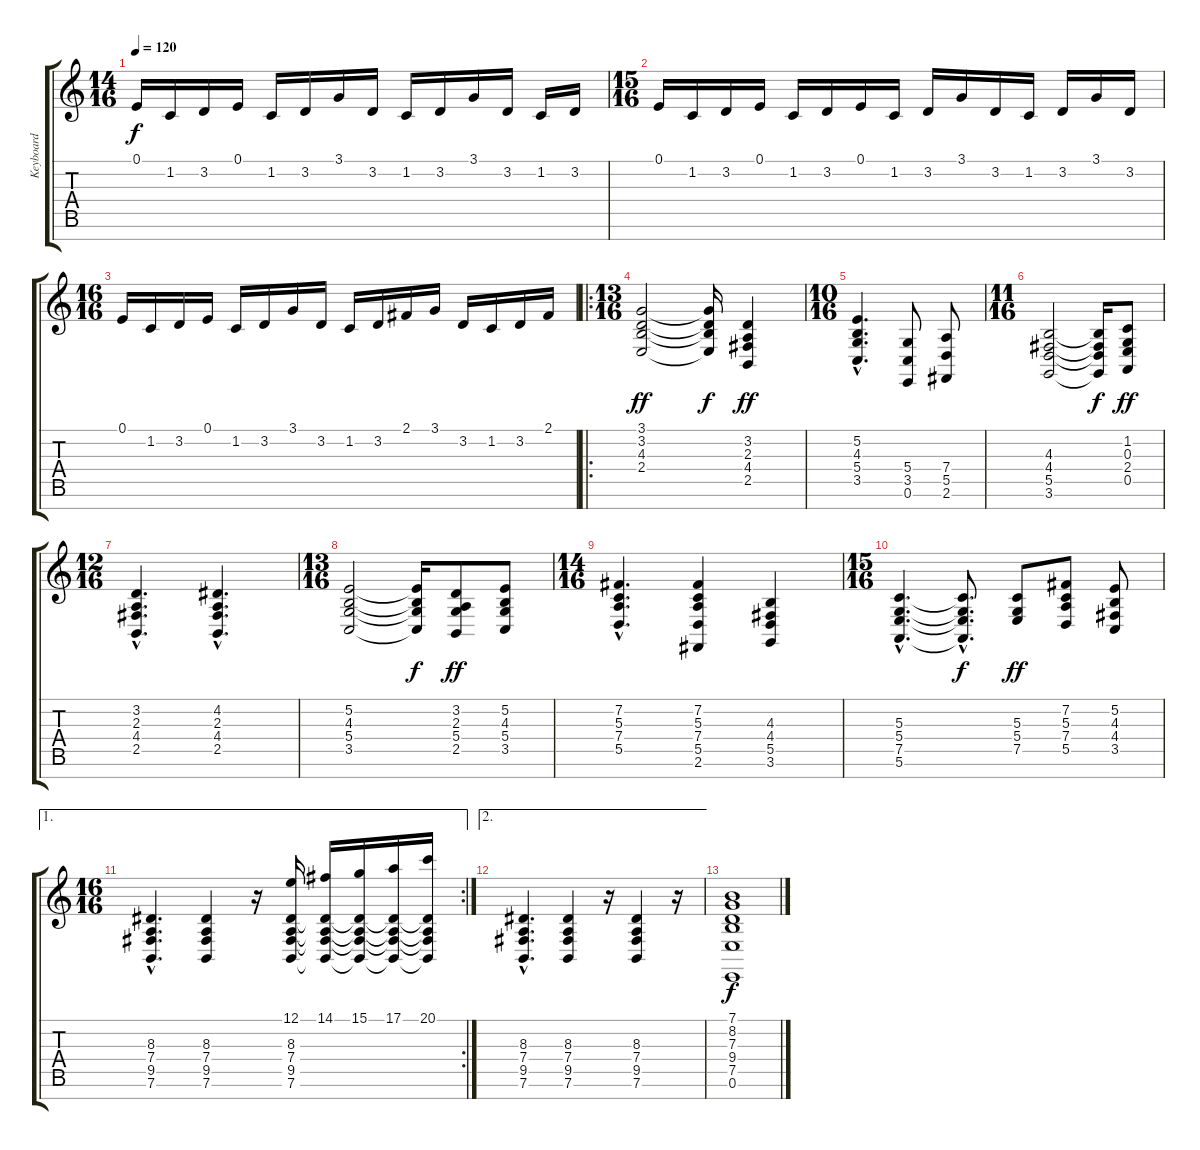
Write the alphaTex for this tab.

\track ("Keyboard" "Keyboard") {instrument stringensemble1}
\staff {score tabs}
\tuning (E4 B3 G3 D3 A2 E2 B1) {hide}
\ts (14 16)
\tempo 120
\clef g2
\ks c
0.1.16{dy f} 1.2.16 3.2.16 0.1.16 1.2.16 3.2.16 3.1.16 3.2.16 1.2.16 3.2.16 3.1.16 3.2.16 1.2.16 3.2.16 |
\ts (15 16)
0.1.16 1.2.16 3.2.16 0.1.16 1.2.16 3.2.16 0.1.16 1.2.16 3.2.16 3.1.16 3.2.16 1.2.16 3.2.16 3.1.16 3.2.16 |
\ts (16 16)
0.1.16 1.2.16 3.2.16 0.1.16 1.2.16 3.2.16 3.1.16 3.2.16 1.2.16 3.2.16 2.1.16 3.1.16 3.2.16 1.2.16 3.2.16 2.1.16 |
\ro
\ts (13 16)
(3.1 3.2 4.3 2.4).2{dy ff instrument stringensemble1} (3.1{t} 3.2{t} 4.3{t} 2.4{t}).16{dy f} (3.2 2.3 4.4 2.5).4{dy ff} |
\ts (10 16)
(5.2{hac} 4.3{hac} 5.4{hac} 3.5{hac}).4{d} (5.4 3.5 0.6).8 (7.4 5.5 2.6).8 |
\ts (11 16)
(4.3 4.4 5.5 3.6).2 (4.3{t} 4.4{t} 5.5{t} 3.6{t}).16{dy f} (1.2 0.3 2.4 0.5).8{dy ff} |
\ts (12 16)
(3.2{hac} 2.3{hac} 4.4{hac} 2.5{hac}).4{d} (4.2{hac} 2.3{hac} 4.4{hac} 2.5{hac}).4{d} |
\ts (13 16)
(5.2 4.3 5.4 3.5).2 (5.2{t} 4.3{t} 5.4{t} 3.5{t}).16{dy f} (3.2 2.3 5.4 2.5).8{dy ff} (5.2 4.3 5.4 3.5).8 |
\ts (14 16)
(7.2{hac} 5.3{hac} 7.4{hac} 5.5{hac}).4{d} (7.2 5.3 7.4 5.5 2.6).4 (4.3 4.4 5.5 3.6).4 |
\ts (15 16)
(5.3{hac} 5.4{hac} 7.5{hac} 5.6{hac}).4{d} (5.3{hac t} 5.4{hac t} 7.5{hac t} 5.6{hac t}).8{d dy f} (5.3 5.4 7.5).8{dy ff} (7.2 5.3 7.4 5.5).8 (5.2 4.3 4.4 3.5).8 |
\ae 1
\rc 2
\ts (16 16)
(8.3{hac} 7.4{hac} 9.5{hac} 7.6{hac}).4{d} (8.3 7.4 9.5 7.6).4 r.16 (12.1 8.3 7.4 9.5 7.6).16 (14.1 8.3{t} 7.4{t} 9.5{t} 7.6{t}).16 (15.1 8.3{t} 7.4{t} 9.5{t} 7.6{t}).16 (17.1 8.3{t} 7.4{t} 9.5{t} 7.6{t}).16 (20.1 8.3{t} 7.4{t} 9.5{t} 7.6{t}).16 |
\ae 2
(8.3{hac} 7.4{hac} 9.5{hac} 7.6{hac}).4{d} (8.3 7.4 9.5 7.6).4 r.16 (8.3 7.4 9.5 7.6).4 r.16 |
(7.1 8.2 7.3 9.4 7.5 0.6).1{dy f}
